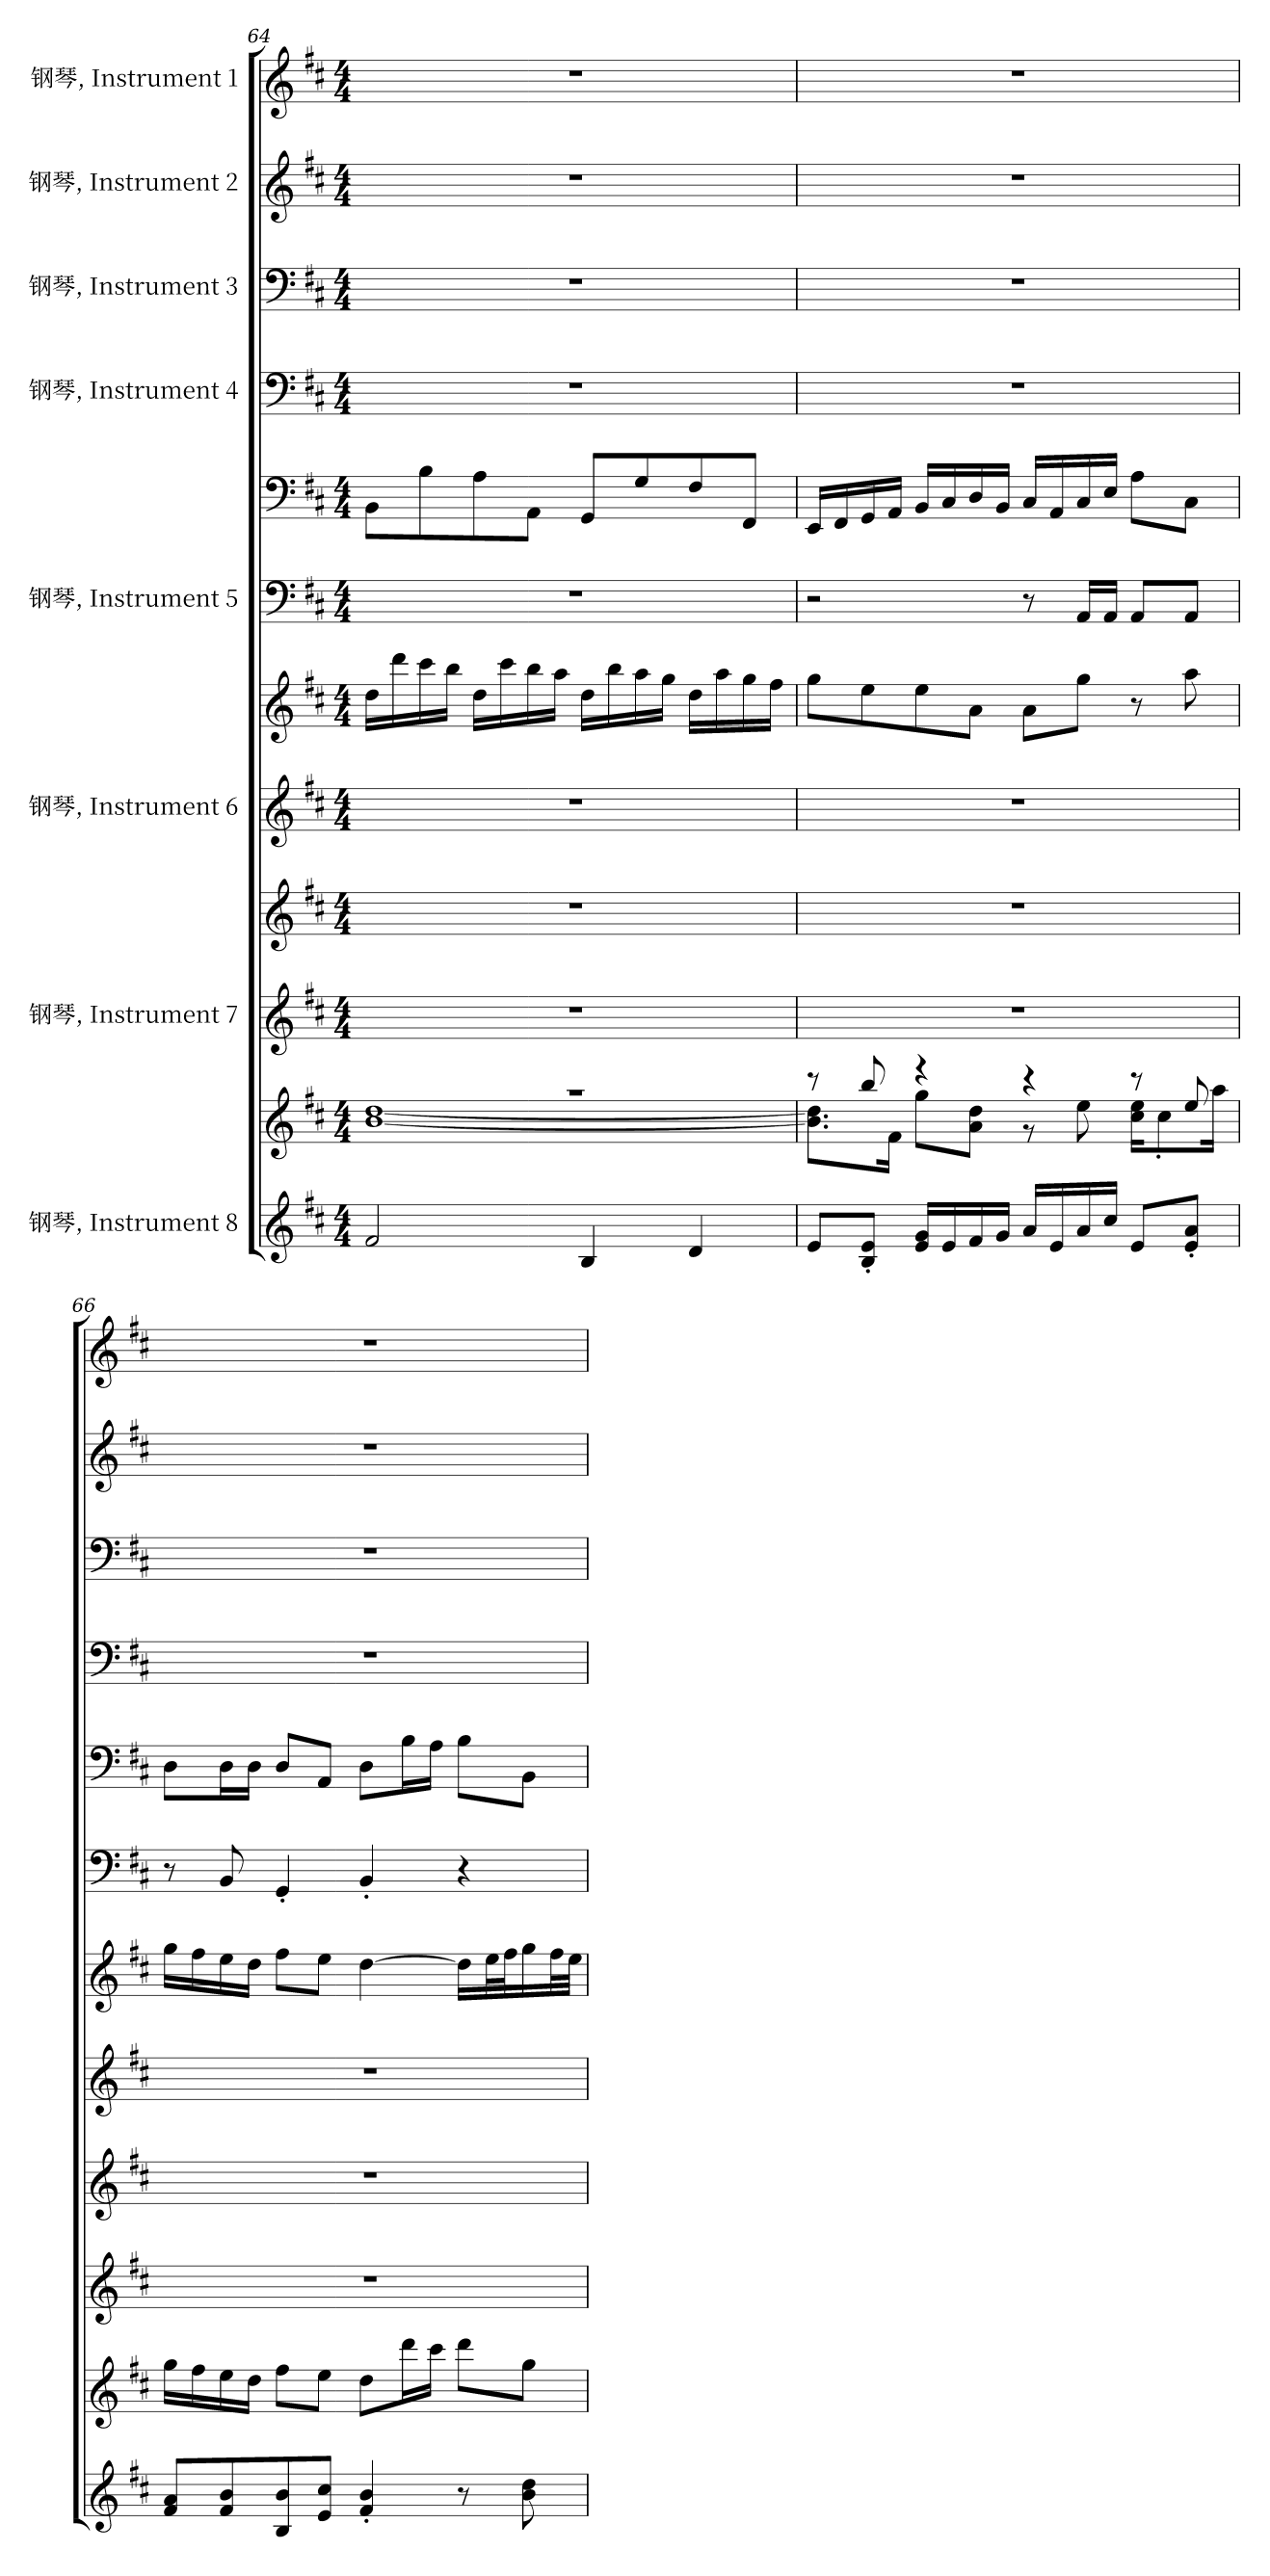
**kern	**kern	**kern	**kern	**kern	**kern	**kern	**kern	**kern	**kern	**kern	**kern
*part8	*part8	*part7	*part7	*part6	*part6	*part5	*part5	*part4	*part3	*part2	*part1
*staff12	*staff11	*staff10	*staff9	*staff8	*staff7	*staff6	*staff5	*staff4	*staff3	*staff2	*staff1
*I"钢琴, Instrument 8	*	*I"钢琴, Instrument 7	*	*I"钢琴, Instrument 6	*	*I"钢琴, Instrument 5	*	*I"钢琴, Instrument 4	*I"钢琴, Instrument 3	*I"钢琴, Instrument 2	*I"钢琴, Instrument 1
*clefG2	*clefG2	*clefG2	*clefG2	*clefG2	*clefG2	*clefF4	*clefF4	*clefF4	*clefF4	*clefG2	*clefG2
*k[f#c#]	*k[f#c#]	*k[f#c#]	*k[f#c#]	*k[f#c#]	*k[f#c#]	*k[f#c#]	*k[f#c#]	*k[f#c#]	*k[f#c#]	*k[f#c#]	*k[f#c#]
*M4/4	*M4/4	*M4/4	*M4/4	*M4/4	*M4/4	*M4/4	*M4/4	*M4/4	*M4/4	*M4/4	*M4/4
=64	=64	=64	=64	=64	=64	=64	=64	=64	=64	=64	=64
*	*^	*	*	*	*	*	*	*	*	*	*
2f#/	1r	[1b [1dd	1r	1r	1r	16dd\LL	1r	8BB\L	1r	1r	1r	1r
.	.	.	.	.	.	16ddd\	.	.	.	.	.	.
.	.	.	.	.	.	16ccc#\	.	8B\	.	.	.	.
.	.	.	.	.	.	16bb\JJ	.	.	.	.	.	.
.	.	.	.	.	.	16dd\LL	.	8A\	.	.	.	.
.	.	.	.	.	.	16ccc#\	.	.	.	.	.	.
.	.	.	.	.	.	16bb\	.	8AA\J	.	.	.	.
.	.	.	.	.	.	16aa\JJ	.	.	.	.	.	.
4B/	.	.	.	.	.	16dd\LL	.	8GG/L	.	.	.	.
.	.	.	.	.	.	16bb\	.	.	.	.	.	.
.	.	.	.	.	.	16aa\	.	8G/	.	.	.	.
.	.	.	.	.	.	16gg\JJ	.	.	.	.	.	.
4d/	.	.	.	.	.	16dd\LL	.	8F#/	.	.	.	.
.	.	.	.	.	.	16aa\	.	.	.	.	.	.
.	.	.	.	.	.	16gg\	.	8FF#/J	.	.	.	.
.	.	.	.	.	.	16ff#\JJ	.	.	.	.	.	.
!!LO:PB:g=z
=65	=65	=65	=65	=65	=65	=65	=65	=65	=65	=65	=65	=65
8e/L	8r	8.b\] 8.dd\]L	1r	1r	1r	8gg\L	2r	16EE/LL	1r	1r	1r	1r
.	.	.	.	.	.	.	.	16FF#/	.	.	.	.
8B/' 8e/'J	8bb/	.	.	.	.	8ee\	.	16GG/	.	.	.	.
.	.	16f#\Jk	.	.	.	.	.	16AA/JJ	.	.	.	.
16e/ 16g/LL	4r	8gg\L	.	.	.	8ee\	.	16BB/LL	.	.	.	.
16e/	.	.	.	.	.	.	.	16C#/	.	.	.	.
16f#/	.	8a\ 8dd\J	.	.	.	8a\J	.	16D/	.	.	.	.
16g/JJ	.	.	.	.	.	.	.	16BB/JJ	.	.	.	.
16a/LL	4r	8r	.	.	.	8a\L	8r	16C#/LL	.	.	.	.
16e/	.	.	.	.	.	.	.	16AA/	.	.	.	.
16a/	.	8ee\	.	.	.	8gg\J	16AA/LL	16C#/	.	.	.	.
16cc#/JJ	.	.	.	.	.	.	16AA/JJ	16E/JJ	.	.	.	.
8e/L	8r	16cc#\ 16ee\KL	.	.	.	8r	8AA/L	8A\L	.	.	.	.
.	.	8cc#'\	.	.	.	.	.	.	.	.	.	.
8e/' 8a/'J	8ee/	.	.	.	.	8aa\	8AA/J	8C#\J	.	.	.	.
.	.	16aa\Jk	.	.	.	.	.	.	.	.	.	.
*	*v	*v	*	*	*	*	*	*	*	*	*	*
=66	=66	=66	=66	=66	=66	=66	=66	=66	=66	=66	=66
8f#/ 8a/L	16gg\LL	1r	1r	1r	16gg\LL	8r	8D\L	1r	1r	1r	1r
.	16ff#\	.	.	.	16ff#\	.	.	.	.	.	.
8f#/ 8b/	16ee\	.	.	.	16ee\	8BB/	16D\L	.	.	.	.
.	16dd\JJ	.	.	.	16dd\JJ	.	16D\JJ	.	.	.	.
8B/ 8b/	8ff#\L	.	.	.	8ff#\L	4GG'/	8D/L	.	.	.	.
8e/ 8cc#/J	8ee\J	.	.	.	8ee\J	.	8AA/J	.	.	.	.
4f#/' 4b/'	8dd\L	.	.	.	[4dd\	4BB'/	8D\L	.	.	.	.
.	16ddd\L	.	.	.	.	.	16B\L	.	.	.	.
.	16ccc#\JJ	.	.	.	.	.	16A\JJ	.	.	.	.
8r	8ddd\L	.	.	.	16dd\LL]	4r	8B\L	.	.	.	.
.	.	.	.	.	32ee\L	.	.	.	.	.	.
.	.	.	.	.	32ff#\J	.	.	.	.	.	.
8b\ 8dd\	8gg\J	.	.	.	16gg\	.	8BB\J	.	.	.	.
.	.	.	.	.	32ff#\L	.	.	.	.	.	.
.	.	.	.	.	32ee\JJJ	.	.	.	.	.	.
=	=	=	=	=	=	=	=	=	=	=	=
*-	*-	*-	*-	*-	*-	*-	*-	*-	*-	*-	*-
